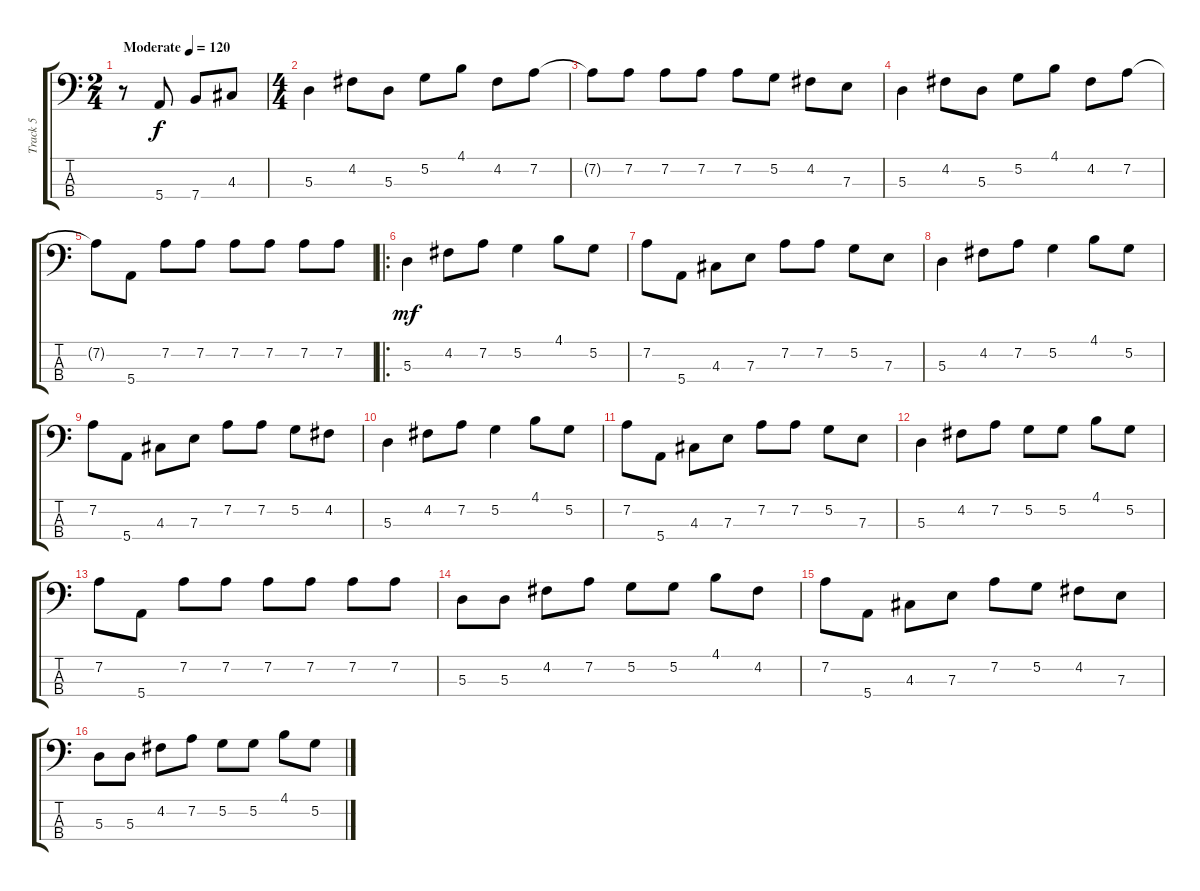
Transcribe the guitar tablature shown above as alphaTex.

\track ("Track 5" "Track 5") {instrument electricbassfinger}
\staff {score tabs}
\tuning (G2 D2 A1 E1) {hide}
\ts (2 4)
\tempo (120 "Moderate")
\clef f4
\ks c
r.8{dy f instrument electricbassfinger} 5.4.8 7.4.8 4.3.8 |
\ts (4 4)
5.3.4 4.2.8 5.3.8 5.2.8 4.1.8 4.2.8 7.2.8 |
7.2{t}.8 7.2.8 7.2.8 7.2.8 7.2.8 5.2.8 4.2.8 7.3.8 |
5.3.4 4.2.8 5.3.8 5.2.8 4.1.8 4.2.8 7.2.8 |
7.2{t}.8 5.4.8 7.2.8 7.2.8 7.2.8 7.2.8 7.2.8 7.2.8 |
\ro
5.3.4{dy mf} 4.2.8 7.2.8 5.2.4 4.1.8 5.2.8 |
7.2.8 5.4.8 4.3.8 7.3.8 7.2.8 7.2.8 5.2.8 7.3.8 |
5.3.4 4.2.8 7.2.8 5.2.4 4.1.8 5.2.8 |
7.2.8 5.4.8 4.3.8 7.3.8 7.2.8 7.2.8 5.2.8 4.2.8 |
5.3.4 4.2.8 7.2.8 5.2.4 4.1.8 5.2.8 |
7.2.8 5.4.8 4.3.8 7.3.8 7.2.8 7.2.8 5.2.8 7.3.8 |
5.3.4 4.2.8 7.2.8 5.2.8 5.2.8 4.1.8 5.2.8 |
7.2.8 5.4.8 7.2.8 7.2.8 7.2.8 7.2.8 7.2.8 7.2.8 |
5.3.8 5.3.8 4.2.8 7.2.8 5.2.8 5.2.8 4.1.8 4.2.8 |
7.2.8 5.4.8 4.3.8 7.3.8 7.2.8 5.2.8 4.2.8 7.3.8 |
5.3.8 5.3.8 4.2.8 7.2.8 5.2.8 5.2.8 4.1.8 5.2.8
